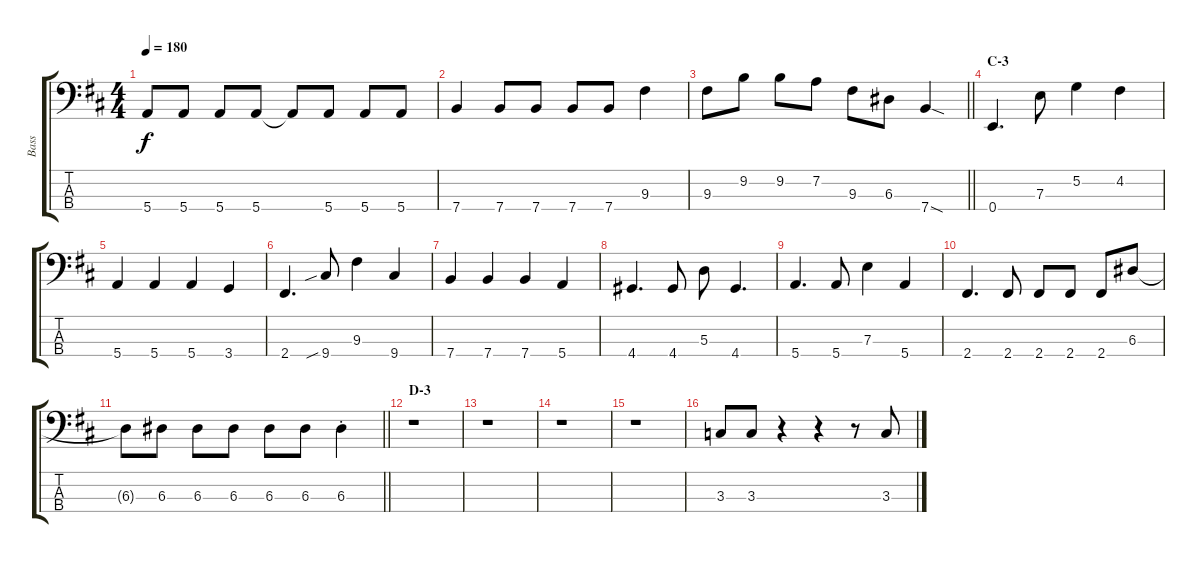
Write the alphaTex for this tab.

\track ("Bass" "Bass") {instrument electricbasspick}
\staff {score tabs}
\tuning (G2 D2 A1 E1) {hide}
\ts (4 4)
\tempo 180
\clef f4
\ks d
5.4.8{dy f} 5.4.8 5.4.8 5.4.8 5.4{t}.8 5.4.8 5.4.8 5.4.8 |
7.4.4 7.4.8 7.4.8 7.4.8 7.4.8 9.3.4 |
\barLineRight lightlight
9.3.8 9.2.8 9.2.8 7.2.8 9.3.8 6.3.8 7.4{sod}.4 |
\section ("" "C-3")
0.4.4{d} 7.3.8 5.2.4 4.2.4 |
5.4.4 5.4.4 5.4.4 3.4.4 |
2.4.4{d} 9.4{sib}.8 9.3.4 9.4.4 |
7.4.4 7.4.4 7.4.4 5.4.4 |
4.4.4{d} 4.4.8 5.3.8 4.4.4{d} |
5.4.4{d} 5.4.8 7.3.4 5.4.4 |
2.4.4{d} 2.4.8 2.4.8 2.4.8 2.4.8 6.3.8 |
\barLineRight lightlight
6.3{t}.8 6.3.8 6.3.8 6.3.8 6.3.8 6.3.8 6.3{st}.4 |
\section ("" "D-3")
r.1 |
r.1 |
r.1 |
r.1 |
3.3.8 3.3.8 r.4 r.4 r.8 3.3.8
